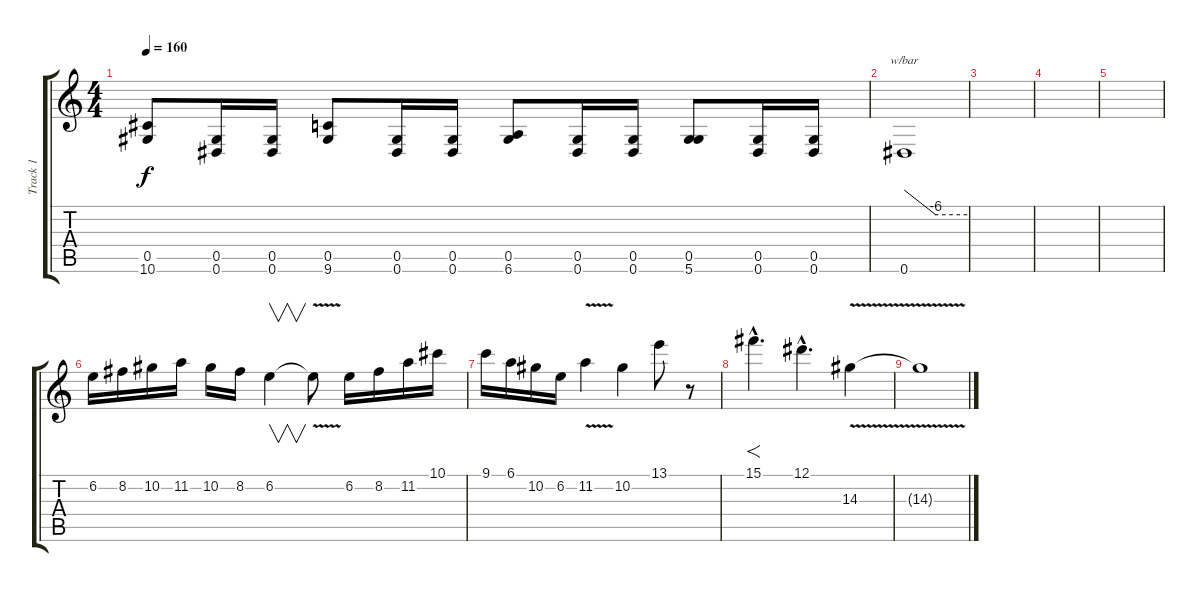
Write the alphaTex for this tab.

\track ("Track 1" "Track 1") {instrument distortionguitar}
\staff {score tabs}
\tuning (Eb4 Bb3 Gb3 Db3 Ab2 Eb2) {hide}
\ts (4 4)
\tempo 160
\clef g2
\ks c
(0.5 10.6).8{dy f} (0.5 0.6).16 (0.5 0.6).16 (0.5 9.6).8 (0.5 0.6).16 (0.5 0.6).16 (0.5 6.6).8 (0.5 0.6).16 (0.5 0.6).16 (0.5 5.6).8 (0.5 0.6).16 (0.5 0.6).16 |
0.6.1{tbe (custom default 0 0 30 -24 60 -24) instrument lead8bassandlead} |
|
|
|
6.2.16{instrument distortionguitar} 8.2.16 10.2.16 11.2.16 10.2.16 8.2.16 6.2.4{v} 6.2{v t}.8 6.2.16 8.2.16 11.2.16 10.1.16 |
9.1.16 6.1.16 10.2.16 6.2.16 11.2{v}.4 10.2.4 13.1.8 r.8 |
15.1{hac}.4{f d} 12.1{hac}.4{d} 14.3{v}.4 |
14.3{t}.1
